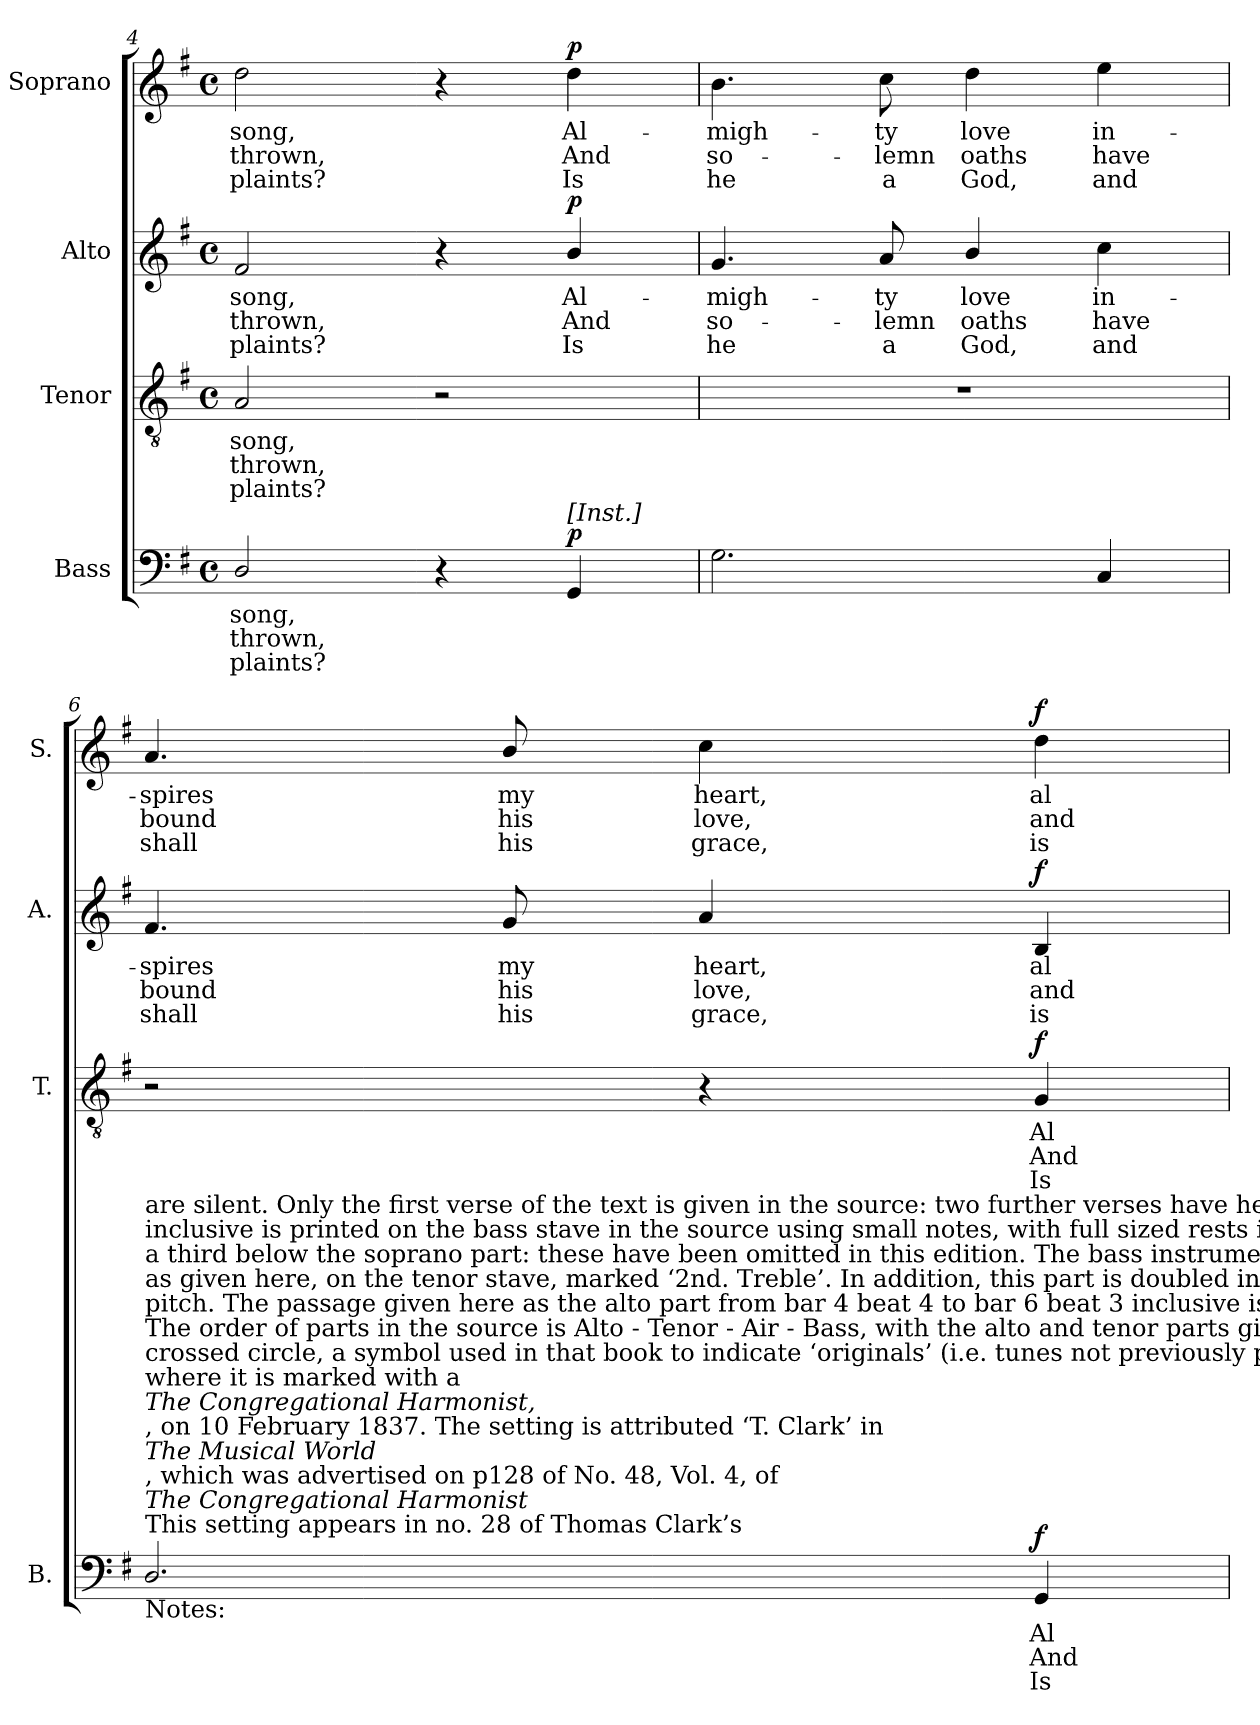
**kern	**text	**text	**text	**dynam	**kern	**text	**text	**text	**dynam	**kern	**text	**text	**text	**dynam	**kern	**text	**text	**text	**dynam
*part4	*part4	*part4	*part4	*part4	*part3	*part3	*part3	*part3	*part3	*part2	*part2	*part2	*part2	*part2	*part1	*part1	*part1	*part1	*part1
*staff4	*staff4	*staff4	*staff4	*staff4	*staff3	*staff3	*staff3	*staff3	*staff3	*staff2	*staff2	*staff2	*staff2	*staff2	*staff1	*staff1	*staff1	*staff1	*staff1
*I"Bass	*	*	*	*	*I"Tenor	*	*	*	*	*I"Alto	*	*	*	*	*I"Soprano	*	*	*	*
*I'B.	*	*	*	*	*I'T.	*	*	*	*	*I'A.	*	*	*	*	*I'S.	*	*	*	*
*clefF4	*	*	*	*	*clefGv2	*	*	*	*	*clefG2	*	*	*	*	*clefG2	*	*	*	*
*	*	*	*	*	*ITrd7c12	*	*	*	*	*	*	*	*	*	*	*	*	*	*
*k[f#]	*	*	*	*	*k[f#]	*	*	*	*	*k[f#]	*	*	*	*	*k[f#]	*	*	*	*
*G:	*	*	*	*	*G:	*	*	*	*	*G:	*	*	*	*	*G:	*	*	*	*
*M4/4	*	*	*	*	*M4/4	*	*	*	*	*M4/4	*	*	*	*	*M4/4	*	*	*	*
*met(c)	*	*	*	*	*met(c)	*	*	*	*	*met(c)	*	*	*	*	*met(c)	*	*	*	*
=4	=4	=4	=4	=4	=4	=4	=4	=4	=4	=4	=4	=4	=4	=4	=4	=4	=4	=4	=4
!	!LO:LY:b:color=#000000	!LO:LY:b:color=#000000	!LO:LY:b:color=#000000	!	!	!	!	!	!	!	!	!	!	!	!	!	!	!	!
!	!	!	!	!	!	!LO:LY:b:color=#000000	!LO:LY:b:color=#000000	!LO:LY:b:color=#000000	!	!	!	!	!	!	!	!	!	!	!
!	!	!	!	!	!	!	!	!	!	!	!LO:LY:b:color=#000000	!LO:LY:b:color=#000000	!LO:LY:b:color=#000000	!	!	!	!	!	!
!	!	!	!	!	!	!	!	!	!	!	!	!	!	!	!	!LO:LY:b:color=#000000	!LO:LY:b:color=#000000	!LO:LY:b:color=#000000	!
2Di/	song,	thrown,	-plaints?	.	2AAi/	song,	thrown,	-plaints?	.	2f#i/	song,	thrown,	-plaints?	.	2ddi\	song,	thrown,	-plaints?	.
4r	.	.	.	.	2r	.	.	.	.	4r	.	.	.	.	4r	.	.	.	.
!	!	!	!	!	!	!	!	!	!	!	!LO:LY:b:color=#000000	!LO:LY:b:color=#000000	!LO:LY:b:color=#000000	!	!	!	!	!	!
!LO:TX:a:t=[Inst.]	!	!	!	!	!	!	!	!	!	!	!	!	!	!	!	!	!	!	!
!	!	!	!	!	!	!	!	!	!	!	!	!	!	!	!	!LO:LY:b:color=#000000	!LO:LY:b:color=#000000	!LO:LY:b:color=#000000	!
4GGi/	.	.	.	p	.	.	.	.	.	4bi/	Al-	And	Is	p	4ddi\	Al-	And	Is	p
=5	=5	=5	=5	=5	=5	=5	=5	=5	=5	=5	=5	=5	=5	=5	=5	=5	=5	=5	=5
!	!	!	!	!	!	!	!	!	!	!	!LO:LY:b:color=#000000	!LO:LY:b:color=#000000	!LO:LY:b:color=#000000	!	!	!	!	!	!
!	!	!	!	!	!	!	!	!	!	!	!	!	!	!	!	!LO:LY:b:color=#000000	!LO:LY:b:color=#000000	!LO:LY:b:color=#000000	!
2.Gi\	.	.	.	.	1r	.	.	.	.	4.gi/	-migh-	so-	he	.	4.bi\	-migh-	so-	he	.
!	!	!	!	!	!	!	!	!	!	!	!LO:LY:b:color=#000000	!LO:LY:b:color=#000000	!LO:LY:b:color=#000000	!	!	!	!	!	!
!	!	!	!	!	!	!	!	!	!	!	!	!	!	!	!	!LO:LY:b:color=#000000	!LO:LY:b:color=#000000	!LO:LY:b:color=#000000	!
.	.	.	.	.	.	.	.	.	.	8ai/	-ty	-lemn	a	.	8cci\	-ty	-lemn	a	.
!	!	!	!	!	!	!	!	!	!	!	!LO:LY:b:color=#000000	!LO:LY:b:color=#000000	!LO:LY:b:color=#000000	!	!	!	!	!	!
!	!	!	!	!	!	!	!	!	!	!	!	!	!	!	!	!LO:LY:b:color=#000000	!LO:LY:b:color=#000000	!LO:LY:b:color=#000000	!
.	.	.	.	.	.	.	.	.	.	4bi/	love	oaths	God,	.	4ddi\	love	oaths	God,	.
!	!	!	!	!	!	!	!	!	!	!	!LO:LY:b:color=#000000	!LO:LY:b:color=#000000	!LO:LY:b:color=#000000	!	!	!	!	!	!
!	!	!	!	!	!	!	!	!	!	!	!	!	!	!	!	!LO:LY:b:color=#000000	!LO:LY:b:color=#000000	!LO:LY:b:color=#000000	!
4Ci/	.	.	.	.	.	.	.	.	.	4cci\	in-	have	and	.	4eei\	in-	have	and	.
!!LO:LB:g=z
=6	=6	=6	=6	=6	=6	=6	=6	=6	=6	=6	=6	=6	=6	=6	=6	=6	=6	=6	=6
!	!	!	!	!	!	!	!	!	!	!	!LO:LY:b:color=#000000	!LO:LY:b:color=#000000	!LO:LY:b:color=#000000	!	!	!	!	!	!
!LO:TX:b:t=Notes&colon;	!	!	!	!	!	!	!	!	!	!	!	!	!	!	!	!	!	!	!
!LO:TX:t=This setting appears in no. 28 of Thomas Clark’s	!	!	!	!	!	!	!	!	!	!	!	!	!	!	!	!	!	!	!
!LO:TX:i:t=The Congregational Harmonist	!	!	!	!	!	!	!	!	!	!	!	!	!	!	!	!	!	!	!
!LO:TX:t=, which was advertised on p128 of No. 48, Vol. 4, of	!	!	!	!	!	!	!	!	!	!	!	!	!	!	!	!	!	!	!
!LO:TX:i:t=The Musical World	!	!	!	!	!	!	!	!	!	!	!	!	!	!	!	!	!	!	!
!LO:TX:t=, on 10 February 1837.  The setting is attributed ‘T. Clark’ in	!	!	!	!	!	!	!	!	!	!	!	!	!	!	!	!	!	!	!
!LO:TX:i:t=The Congregational Harmonist,	!	!	!	!	!	!	!	!	!	!	!	!	!	!	!	!	!	!	!
!LO:TX:t=where it is marked with a	!	!	!	!	!	!	!	!	!	!	!	!	!	!	!	!	!	!	!
!LO:TX:t=crossed circle, a symbol used in that book to indicate ‘originals’ (i.e. tunes not previously published).	!	!	!	!	!	!	!	!	!	!	!	!	!	!	!	!	!	!	!
!LO:TX:t=The order of parts in the source is Alto - Tenor - Air - Bass, with the alto and tenor parts given in the treble clef an octave above sounding	!	!	!	!	!	!	!	!	!	!	!	!	!	!	!	!	!	!	!
!LO:TX:t=pitch. The passage given here as the alto part from bar 4 beat 4 to bar 6 beat 3 inclusive is printed in the source at the same notated pitch	!	!	!	!	!	!	!	!	!	!	!	!	!	!	!	!	!	!	!
!LO:TX:t=as given here, on the tenor stave, marked ‘2nd. Treble’. In addition, this part is doubled in small notes printed on the soprano (Air) stave,	!	!	!	!	!	!	!	!	!	!	!	!	!	!	!	!	!	!	!
!LO:TX:t=a third below the soprano part&colon; these have been omitted in this edition. The bass instrumental part from bar 4 beat 4 to bar 6 beat 3	!	!	!	!	!	!	!	!	!	!	!	!	!	!	!	!	!	!	!
!LO:TX:t=inclusive is printed on the bass stave in the source using small notes, with full sized rests in the same bars indicating that the bass voices	!	!	!	!	!	!	!	!	!	!	!	!	!	!	!	!	!	!	!
!LO:TX:t=are silent. Only the first verse of the text is given in the source&colon; two further verses have here been added editorially.	!	!	!	!	!	!	!	!	!	!	!	!	!	!	!	!	!	!	!
!	!	!	!	!	!	!	!	!	!	!	!	!	!	!	!	!LO:LY:b:color=#000000	!LO:LY:b:color=#000000	!LO:LY:b:color=#000000	!
2.Di/	.	.	.	.	2r	.	.	.	.	4.f#i/	-spires	bound	shall	.	4.ai/	-spires	bound	shall	.
!	!	!	!	!	!	!	!	!	!	!	!LO:LY:b:color=#000000	!LO:LY:b:color=#000000	!LO:LY:b:color=#000000	!	!	!	!	!	!
!	!	!	!	!	!	!	!	!	!	!	!	!	!	!	!	!LO:LY:b:color=#000000	!LO:LY:b:color=#000000	!LO:LY:b:color=#000000	!
.	.	.	.	.	.	.	.	.	.	8gi/	my	his	his	.	8bi/	my	his	his	.
!	!	!	!	!	!	!	!	!	!	!	!LO:LY:b:color=#000000	!LO:LY:b:color=#000000	!LO:LY:b:color=#000000	!	!	!	!	!	!
!	!	!	!	!	!	!	!	!	!	!	!	!	!	!	!	!LO:LY:b:color=#000000	!LO:LY:b:color=#000000	!LO:LY:b:color=#000000	!
.	.	.	.	.	4r	.	.	.	.	4ai/	heart,	love,	grace,	.	4cci\	heart,	love,	grace,	.
!	!LO:LY:b:color=#000000	!LO:LY:b:color=#000000	!LO:LY:b:color=#000000	!	!	!	!	!	!	!	!	!	!	!	!	!	!	!	!
!	!	!	!	!	!	!LO:LY:b:color=#000000	!LO:LY:b:color=#000000	!LO:LY:b:color=#000000	!	!	!	!	!	!	!	!	!	!	!
!	!	!	!	!	!	!	!	!	!	!	!LO:LY:b:color=#000000	!LO:LY:b:color=#000000	!LO:LY:b:color=#000000	!	!	!	!	!	!
!	!	!	!	!	!	!	!	!	!	!	!	!	!	!	!	!LO:LY:b:color=#000000	!LO:LY:b:color=#000000	!LO:LY:b:color=#000000	!
4GGi/	Al-	And	Is	f	4GGi/	Al-	And	Is	f	4Bi/	al-	and	is	f	4ddi\	al-	and	is	f
=	=	=	=	=	=	=	=	=	=	=	=	=	=	=	=	=	=	=	=
*-	*-	*-	*-	*-	*-	*-	*-	*-	*-	*-	*-	*-	*-	*-	*-	*-	*-	*-	*-
